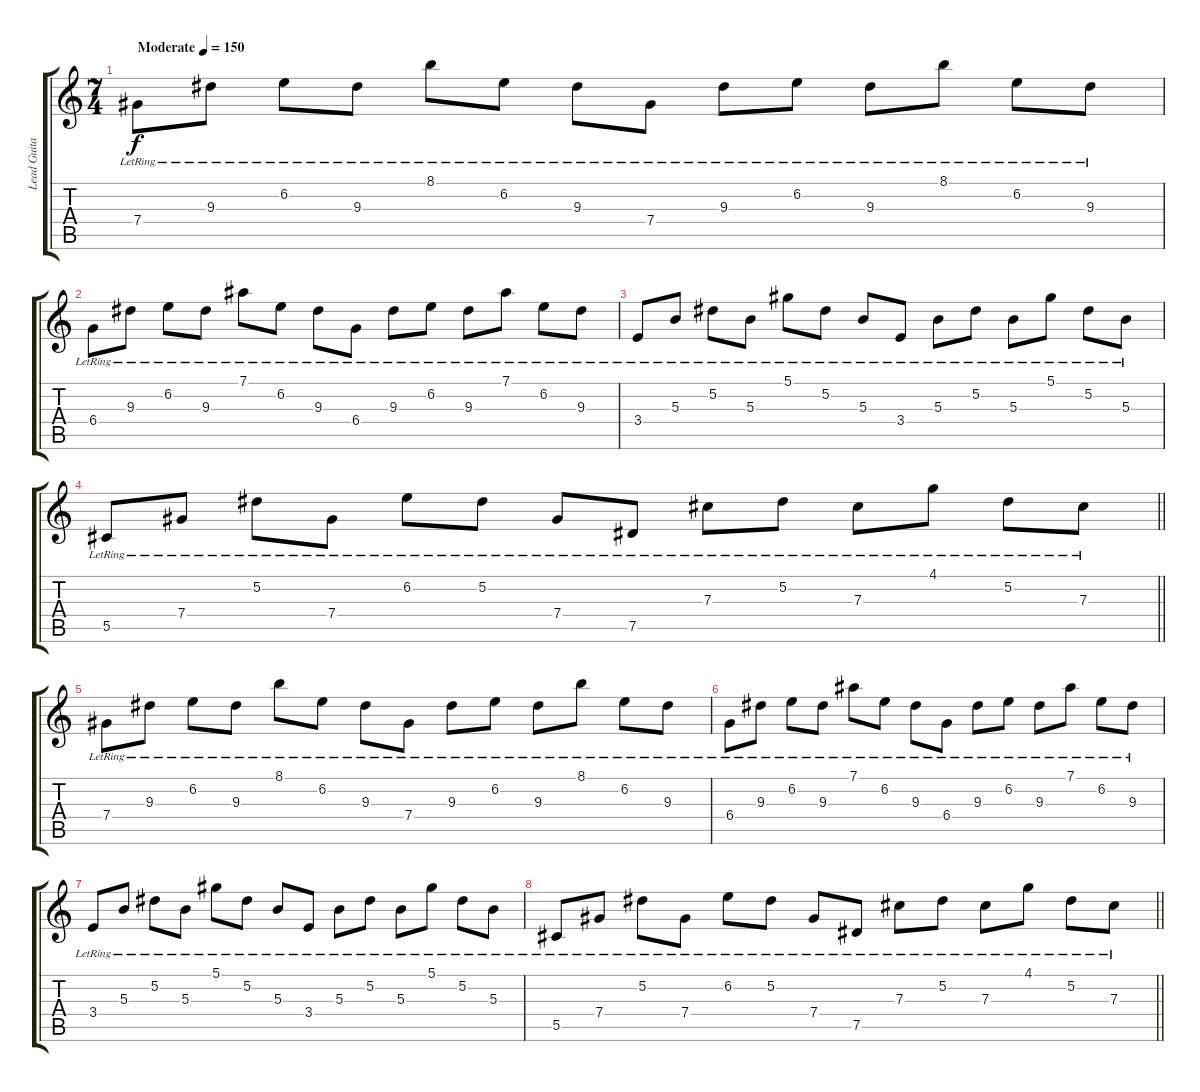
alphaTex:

\track ("Lead Guitar #1" "Lead Guita") {instrument electricguitarjazz}
\staff {score tabs}
\tuning (Eb4 Bb3 Gb3 Db3 Ab2 Eb2) {hide}
\ts (7 4)
\section ("" "")
\tempo (150 "Moderate")
\clef g2
\ks c
7.4{lr}.8{dy f instrument electricguitarjazz} 9.3{lr}.8 6.2{lr}.8 9.3{lr}.8 8.1{lr}.8 6.2{lr}.8 9.3{lr}.8 7.4{lr}.8 9.3{lr}.8 6.2{lr}.8 9.3{lr}.8 8.1{lr}.8 6.2{lr}.8 9.3{lr}.8 |
6.4{lr}.8 9.3{lr}.8 6.2{lr}.8 9.3{lr}.8 7.1{lr}.8 6.2{lr}.8 9.3{lr}.8 6.4{lr}.8 9.3{lr}.8 6.2{lr}.8 9.3{lr}.8 7.1{lr}.8 6.2{lr}.8 9.3{lr}.8 |
3.4{lr}.8 5.3{lr}.8 5.2{lr}.8 5.3{lr}.8 5.1{lr}.8 5.2{lr}.8 5.3{lr}.8 3.4{lr}.8 5.3{lr}.8 5.2{lr}.8 5.3{lr}.8 5.1{lr}.8 5.2{lr}.8 5.3{lr}.8 |
\barLineRight lightlight
5.5{lr}.8 7.4{lr}.8 5.2{lr}.8 7.4{lr}.8 6.2{lr}.8 5.2{lr}.8 7.4{lr}.8 7.5{lr}.8 7.3{lr}.8 5.2{lr}.8 7.3{lr}.8 4.1{lr}.8 5.2{lr}.8 7.3{lr}.8 |
\section ("" "")
7.4{lr}.8{volume 3} 9.3{lr}.8 6.2{lr}.8 9.3{lr}.8 8.1{lr}.8 6.2{lr}.8 9.3{lr}.8 7.4{lr}.8 9.3{lr}.8 6.2{lr}.8 9.3{lr}.8 8.1{lr}.8 6.2{lr}.8 9.3{lr}.8 |
6.4{lr}.8 9.3{lr}.8 6.2{lr}.8 9.3{lr}.8 7.1{lr}.8 6.2{lr}.8 9.3{lr}.8 6.4{lr}.8 9.3{lr}.8 6.2{lr}.8 9.3{lr}.8 7.1{lr}.8 6.2{lr}.8 9.3{lr}.8 |
3.4{lr}.8 5.3{lr}.8 5.2{lr}.8 5.3{lr}.8 5.1{lr}.8 5.2{lr}.8 5.3{lr}.8 3.4{lr}.8 5.3{lr}.8 5.2{lr}.8 5.3{lr}.8 5.1{lr}.8 5.2{lr}.8 5.3{lr}.8 |
\barLineRight lightlight
5.5{lr}.8 7.4{lr}.8 5.2{lr}.8 7.4{lr}.8 6.2{lr}.8 5.2{lr}.8 7.4{lr}.8 7.5{lr}.8 7.3{lr}.8 5.2{lr}.8 7.3{lr}.8 4.1{lr}.8 5.2{lr}.8 7.3{lr}.8
